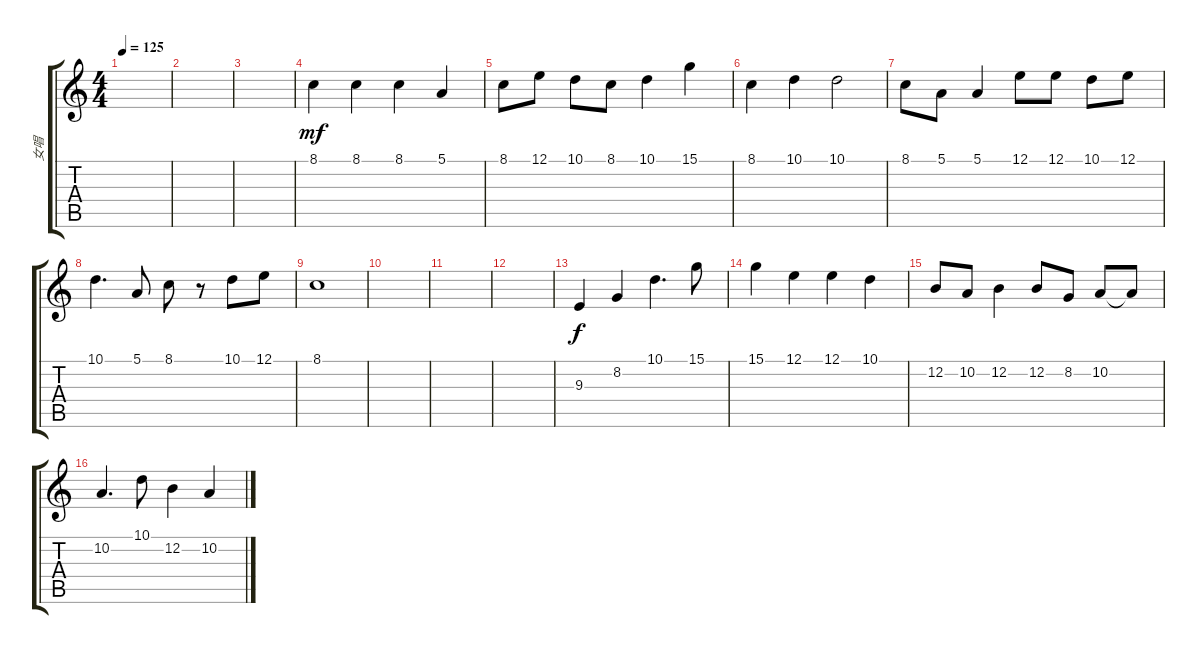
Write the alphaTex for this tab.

\track ("女唱" "女唱") {instrument sopranosax}
\staff {score tabs}
\tuning (E4 B3 G3 D3 A2 E2) {hide}
\ts (4 4)
\tempo 125
\clef g2
\ks c
|
|
|
8.1.4{dy mf} 8.1.4 8.1.4 5.1.4 |
8.1.8 12.1.8 10.1.8 8.1.8 10.1.4 15.1.4 |
8.1.4 10.1.4 10.1.2 |
8.1.8 5.1.8 5.1.4 12.1.8 12.1.8 10.1.8 12.1.8 |
10.1.4{d} 5.1.8 8.1.8 r.8 10.1.8 12.1.8 |
8.1.1 |
|
|
|
9.3.4{dy f} 8.2.4 10.1.4{d} 15.1.8 |
15.1.4 12.1.4 12.1.4 10.1.4 |
12.2.8 10.2.8 12.2.4 12.2.8 8.2.8 10.2.8 10.2{t}.8 |
10.2.4{d} 10.1.8 12.2.4 10.2.4
